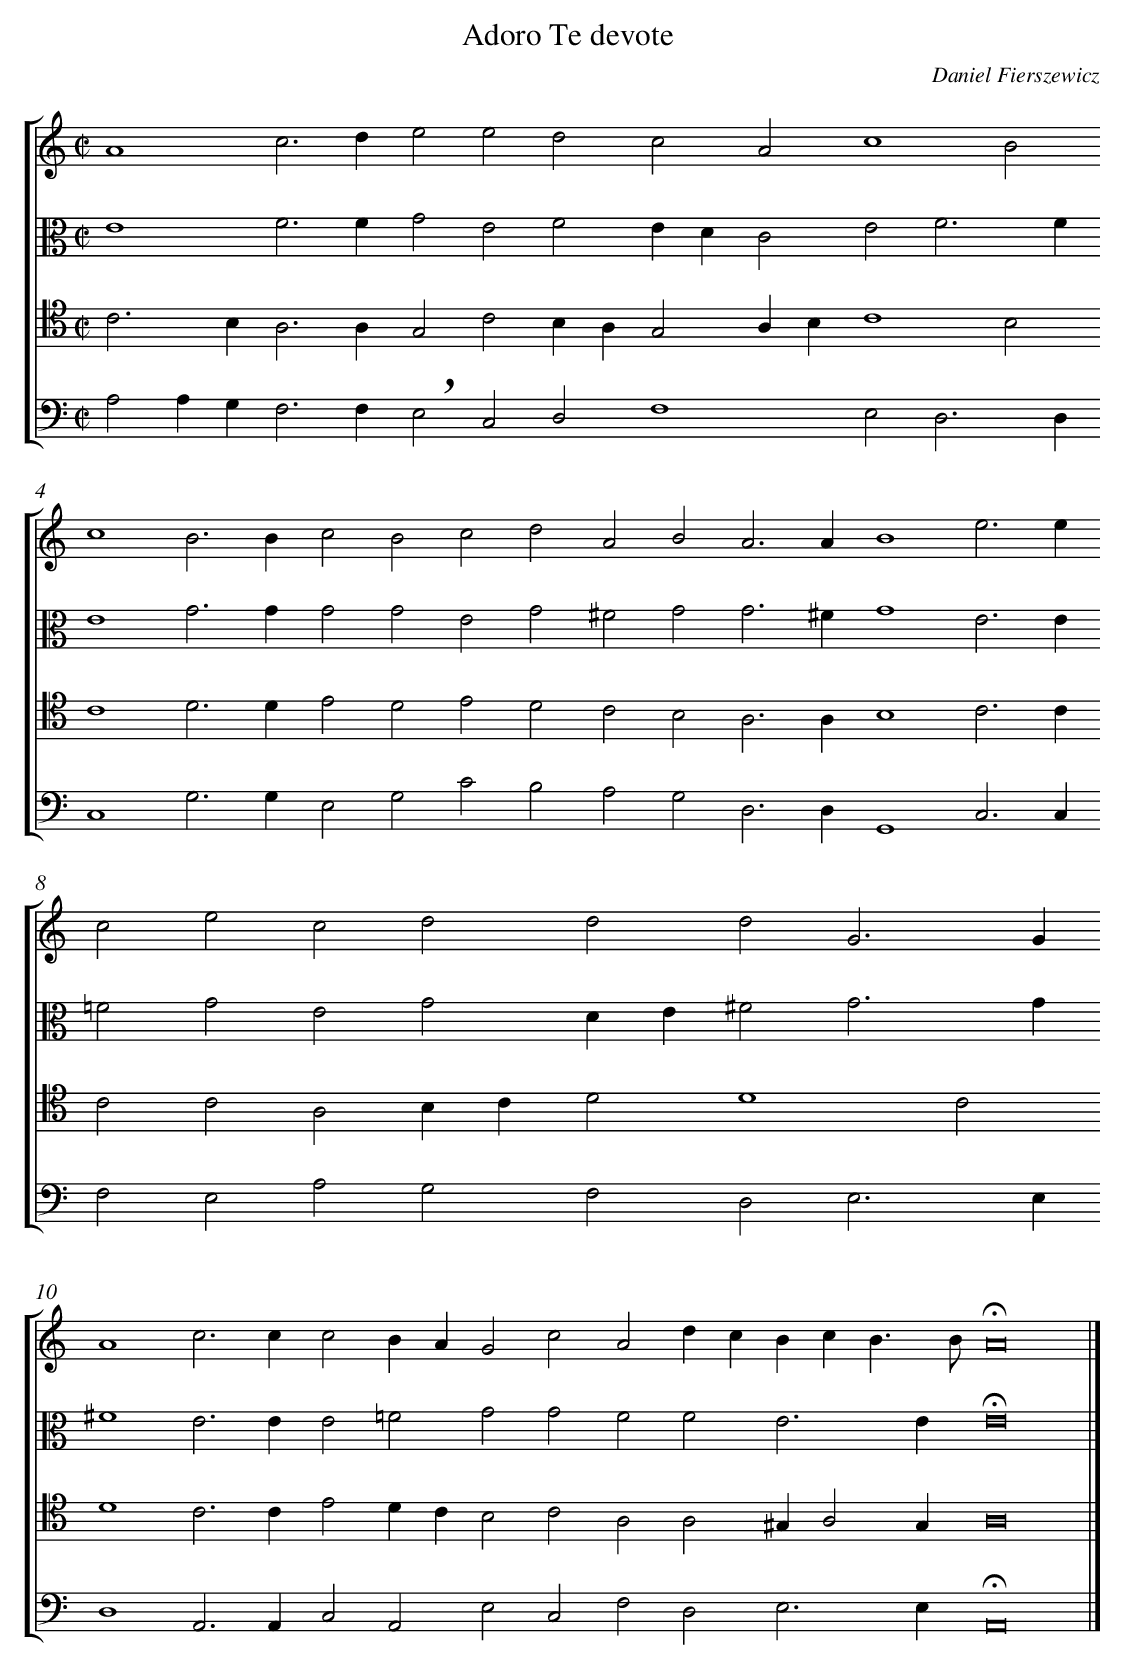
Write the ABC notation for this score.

X:1
T: Adoro Te devote
C: Daniel Fierszewicz
L: 1/4
M: C|
%%staves [1 2 3 4]
V: 1
V: 2 clef=alto
V: 3 clef=tenor
V: 4 clef=bass
K: C
[V:1] A4c3d [|]
[V:2] E4F3F [|]
[V:3] C2>B,2A,3A, [|]
[V:4] A,2A,G,2<F,2F, [|]
[V:1] e2e2d2c2 [|]
[V:2] G2E2F2ED [|]
[V:3] G,2C2B,A,G,2 [|]
[V:4] !breath!E,2C,2D,2F,4 [|]
[V:1] A2c4B2 [|]
[V:2] C2E2F3F [|]
[V:3] A,B,C4B,2 [|]
[V:4] E,2D,3D, [|]
[V:1] c4B3B [|]
[V:2] E4G3G [|]
[V:3] C4D3D [|]
[V:4] C,4G,3G, [|]
[V:1] c2B2c2d2 [|]
[V:2] G2G2E2G2 [|]
[V:3] E2D2E2D2 [|]
[V:4] E,2G,2C2B,2 [|]
[V:1] A2B2A3A [|]
[V:2] ^F2G2G3^F [|]
[V:3] C2B,2A,3A, [|]
[V:4] A,2G,2D,3D, [|]
[V:1] B4e3e [|]
[V:2] G4E3E [|]
[V:3] B,4C3C [|]
[V:4] G,,4C,3C, [|]
[V:1] c2e2c2d2 [|]
[V:2] =F2G2E2G2 [|]
[V:3] C2C2A,2B,C [|]
[V:4] F,2E,2A,2G,2 [|]
[V:1] d2d2G3G [|]
[V:2] DE^F2G3G [|]
[V:3] D2D4C2 [|]
[V:4] F,2D,2E,3E, [|]
[V:1] A4c3c [|]
[V:2] ^F4E3E [|]
[V:3] D4C3C [|]
[V:4] D,4A,,3A,, [|]
[V:1] c2BAG2c2 [|]
[V:2] E2=F2G2G2 [|]
[V:3] E2DCB,2C2 [|]
[V:4] C,2A,,2E,2C,2 [|]
[V:1] A2dcBcB3/B/ [|]
[V:2] F2F2E3E [|]
[V:3] A,2A,2^G,A,2G, [|]
[V:4] F,2D,2E,3E, [|]
[V:1] !fermata!A8 |]
[V:2] !fermata!E8 |]
[V:3] A,8 |]
[V:4] !fermata!A,,8 |]
